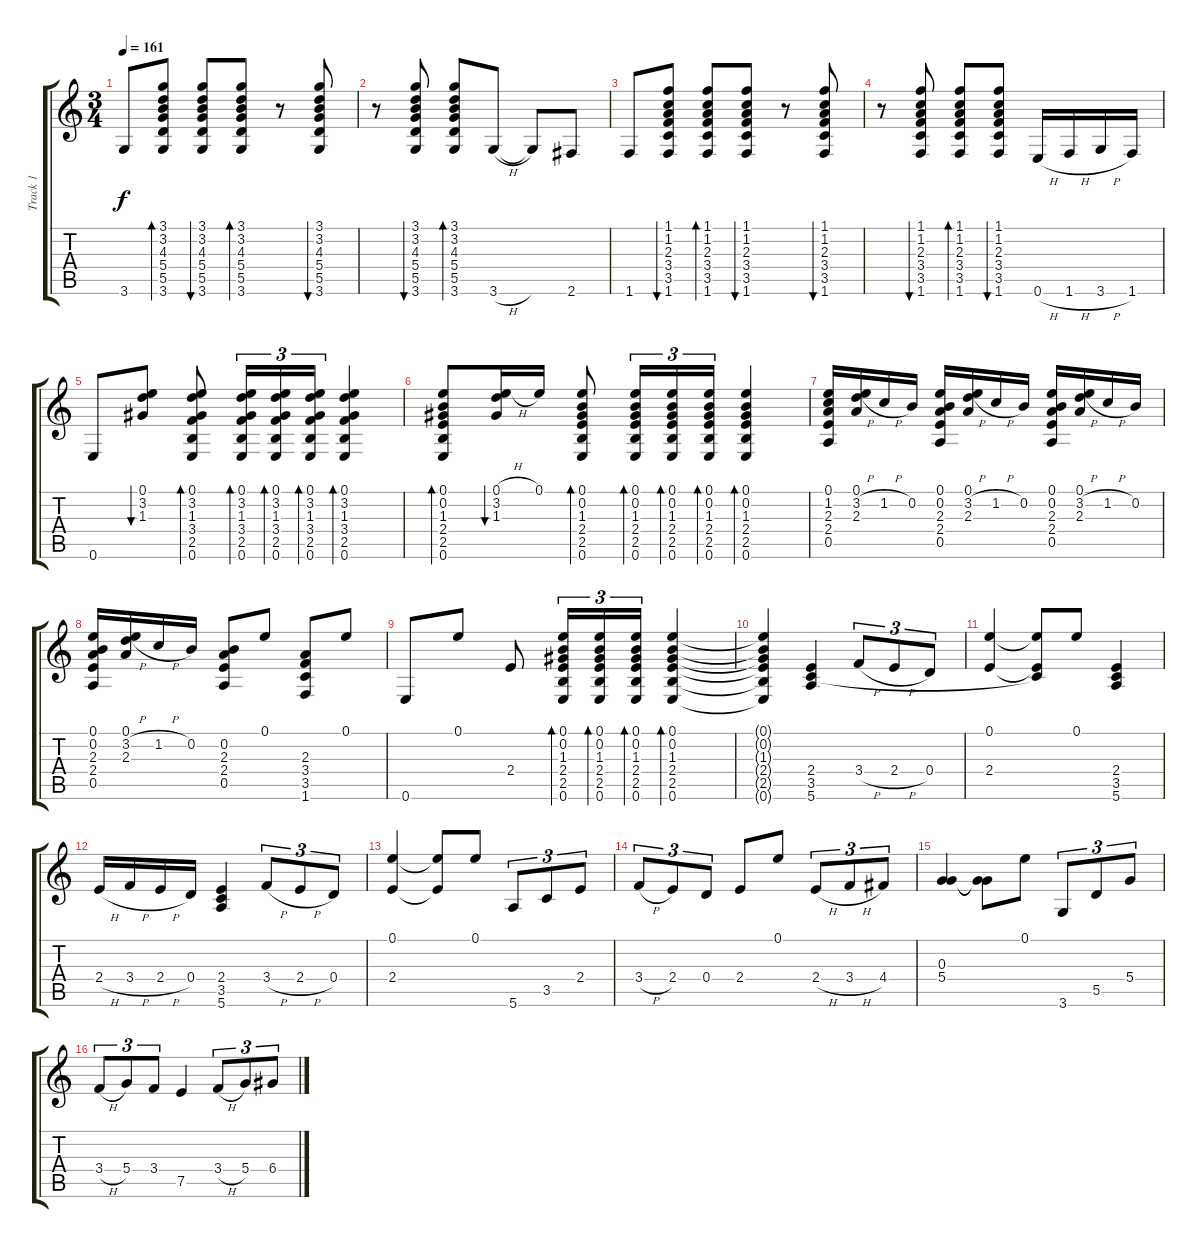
\track ("Track 1" "Track 1") {instrument acousticguitarnylon}
\staff {score tabs}
\tuning (E4 B3 G3 D3 A2 E2) {hide}
\ts (3 4)
\tempo 161
\clef g2
\ks c
3.6.8{dy f} (3.1 3.2 4.3 5.4 5.5 3.6).8{bd 60} (3.1 3.2 4.3 5.4 5.5 3.6).8{bu 60} (3.1 3.2 4.3 5.4 5.5 3.6).8{bd 60} r.8 (3.1 3.2 4.3 5.4 5.5 3.6).8{bu 60} |
r.8 (3.1 3.2 4.3 5.4 5.5 3.6).8{bu 60} (3.1 3.2 4.3 5.4 5.5 3.6).8{bd 60} 3.6{h}.8 3.6{t}.8 2.6.8 |
1.6.8 (1.1 1.2 2.3 3.4 3.5 1.6).8{bu 60} (1.1 1.2 2.3 3.4 3.5 1.6).8{bd 60} (1.1 1.2 2.3 3.4 3.5 1.6).8{bu 60} r.8 (1.1 1.2 2.3 3.4 3.5 1.6).8{bu 60} |
r.8 (1.1 1.2 2.3 3.4 3.5 1.6).8{bu 60} (1.1 1.2 2.3 3.4 3.5 1.6).8{bd 60} (1.1 1.2 2.3 3.4 3.5 1.6).8{bu 60} 0.6{h}.16 1.6{h}.16 3.6{h}.16 1.6.16 |
0.6.8 (0.1 3.2 1.3).8{bu 60} (0.1 3.2 1.3 3.4 2.5 0.6).8{bd 60} (0.1 3.2 1.3 3.4 2.5 0.6).16{tu (3 2) bd 60} (0.1 3.2 1.3 3.4 2.5 0.6).16{tu (3 2) bd 60} (0.1 3.2 1.3 3.4 2.5 0.6).16{tu (3 2) bd 60} (0.1 3.2 1.3 3.4 2.5 0.6).4{bd 60} |
(0.1 0.2 1.3 2.4 2.5 0.6).8{bd 60} (0.1{h} 3.2 1.3).16{bu 60} 0.1.16 (0.1 0.2 1.3 2.4 2.5 0.6).8{bd 60} (0.1 0.2 1.3 2.4 2.5 0.6).16{tu (3 2) bd 60} (0.1 0.2 1.3 2.4 2.5 0.6).16{tu (3 2) bd 60} (0.1 0.2 1.3 2.4 2.5 0.6).16{tu (3 2) bd 60} (0.1 0.2 1.3 2.4 2.5 0.6).4{bd 60} |
(0.1 1.2 2.3 2.4 0.5).16 (0.1 3.2{h} 2.3).16 1.2{h}.16 0.2.16 (0.1 0.2 2.3 2.4 0.5).16 (0.1 3.2{h} 2.3).16 1.2{h}.16 0.2.16 (0.1 0.2 2.3 2.4 0.5).16 (0.1 3.2{h} 2.3).16 1.2{h}.16 0.2.16 |
(0.1 0.2 2.3 2.4 0.5).16 (0.1 3.2{h} 2.3).16 1.2{h}.16 0.2.16 (0.2 2.3 2.4 0.5).8 0.1.8 (2.3 3.4 3.5 1.6).8 0.1.8 |
0.6.8 0.1.8 2.4.8 (0.1 0.2 1.3 2.4 2.5 0.6).16{tu (3 2) bd 60} (0.1 0.2 1.3 2.4 2.5 0.6).16{tu (3 2) bd 60} (0.1 0.2 1.3 2.4 2.5 0.6).16{tu (3 2) bd 60} (0.1 0.2 1.3 2.4 2.5 0.6).4{bd 60} |
(0.1{t} 0.2{t} 1.3{t} 2.4{t} 2.5{t} 0.6{t}).4 (2.4 3.5 5.6).4 3.4{h}.8{tu (3 2)} 2.4{h}.8{tu (3 2)} 0.4.8{tu (3 2)} |
(0.1 2.4).4 (0.1{t} 2.4{t} 3.5{t}).8 0.1.8 (2.4 3.5 5.6).4 |
2.4{h}.16 3.4{h}.16 2.4{h}.16 0.4.16 (2.4 3.5 5.6).4 3.4{h}.8{tu (3 2)} 2.4{h}.8{tu (3 2)} 0.4.8{tu (3 2)} |
(0.1 2.4).4 (0.1{t} 2.4{t}).8 0.1.8 5.6.8{tu (3 2)} 3.5.8{tu (3 2)} 2.4.8{tu (3 2)} |
3.4{h}.8{tu (3 2)} 2.4.8{tu (3 2)} 0.4.8{tu (3 2)} 2.4.8 0.1.8 2.4{h}.8{tu (3 2)} 3.4{h}.8{tu (3 2)} 4.4.8{tu (3 2)} |
(0.3 5.4).4 (0.3{t} 5.4{t}).8 0.1.8 3.6.8{tu (3 2)} 5.5.8{tu (3 2)} 5.4.8{tu (3 2)} |
3.4{h}.8{tu (3 2)} 5.4.8{tu (3 2)} 3.4.8{tu (3 2)} 7.5.4 3.4{h}.8{tu (3 2)} 5.4.8{tu (3 2)} 6.4.8{tu (3 2)}
